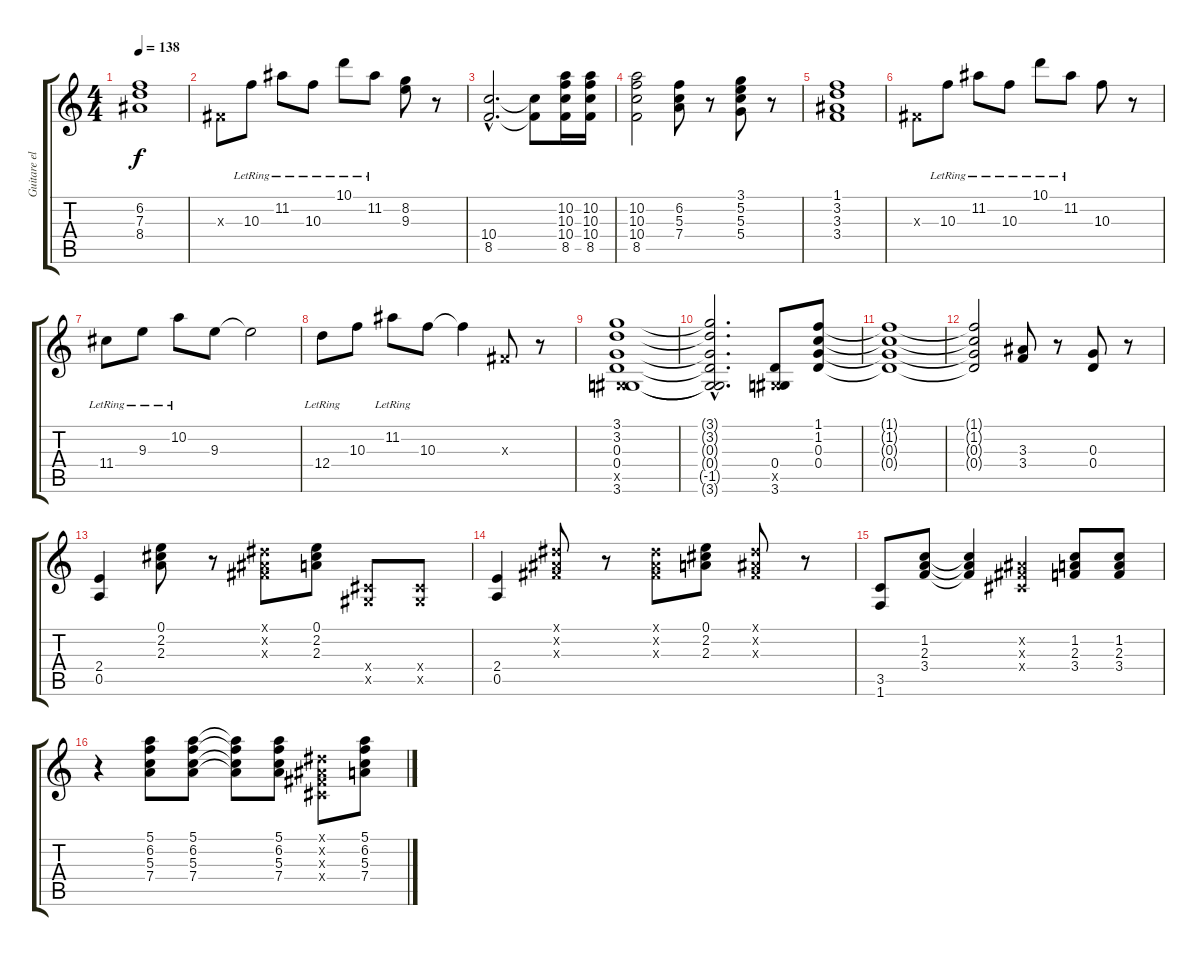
\track ("Guitare elc 2" "Guitare el") {instrument distortionguitar}
\staff {score tabs}
\tuning (E4 B3 G3 D3 A2 E2) {hide}
\ts (4 4)
\tempo 138
\clef g2
\ks c
(6.2 7.3 8.4).1{dy f} |
-1.3{x}.8 10.3{lr}.8 11.2{lr}.8 10.3{lr}.8 10.1{lr}.8 11.2{lr}.8 (8.2 9.3).8 r.8 |
(10.4{hac} 8.5{hac}).2{d} (10.4{t} 8.5{t}).8 (10.2 10.3 10.4 8.5).16 (10.2 10.3 10.4 8.5).16 |
(10.2 10.3 10.4 8.5).2 (6.2 5.3 7.4).8 r.8 (3.1 5.2 5.3 5.4).8 r.8 |
(1.1 3.2 3.3 3.4).1 |
-1.3{x}.8 10.3{lr}.8 11.2{lr}.8 10.3{lr}.8 10.1{lr}.8 11.2{lr}.8 10.3.8 r.8 |
11.4{lr}.8 9.3{lr}.8 10.2{lr}.8 9.3.8 9.3{t}.2 |
12.4{lr}.8 10.3.8 11.2{lr}.8 10.3.8 10.3{t}.4 -1.3{x}.8 r.8 |
(3.1 3.2 0.3 0.4 -1.5{x} 3.6).1 |
(3.1{hac t} 3.2{hac t} 0.3{hac t} 0.4{hac t} -1.5{hac t} 3.6{hac t}).2{d} (0.4 -1.5{x} 3.6).8 (1.1 1.2 0.3 0.4).8 |
(1.1{t} 1.2{t} 0.3{t} 0.4{t}).1 |
(1.1{t} 1.2{t} 0.3{t} 0.4{t}).2 (3.3 3.4).8 r.8 (0.3 0.4).8 r.8 |
(2.4 0.5).4 (0.1 2.2 2.3).8 r.8 (-1.1{x} -1.2{x} -1.3{x}).8 (0.1 2.2 2.3).8 (-1.4{x} -1.5{x}).8 (-1.4{x} -1.5{x}).8 |
(2.4 0.5).4 (-1.1{x} -1.2{x} -1.3{x}).8 r.8 (-1.1{x} -1.2{x} -1.3{x}).8 (0.1 2.2 2.3).8 (-1.1{x} -1.2{x} -1.3{x}).8 r.8 |
(3.5 1.6).8 (1.2 2.3 3.4).8 (1.2{t} 2.3{t} 3.4{t}).4 (-1.2{x} -1.3{x} -1.4{x}).4 (1.2 2.3 3.4).8 (1.2 2.3 3.4).8 |
r.4 (5.1 6.2 5.3 7.4).8 (5.1 6.2 5.3 7.4).8 (5.1{t} 6.2{t} 5.3{t} 7.4{t}).8 (5.1 6.2 5.3 7.4).8 (-1.1{x} -1.2{x} -1.3{x} -1.4{x}).8 (5.1 6.2 5.3 7.4).8
